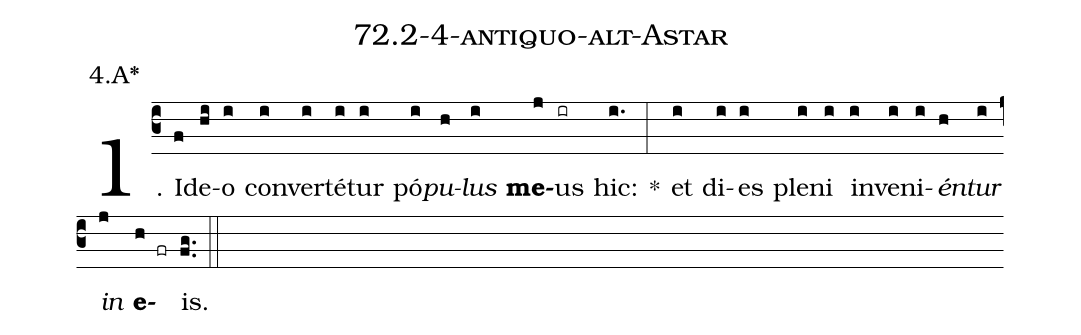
name: 72.2-4-antiquo-alt-Astar;
annotation: 4.A*;
%%
(c3)1. Id(f)e(hi)o(i) con(i)ver(i)té(i)tur(i) pó(i)<i>pu</i>(h)<i>lus</i>(i) <b>me</b>(j)us(ir) hic:(i.) *(:) et(i) di(i)es(i) ple(i)ni(i) in(i)ve(i)ni(i)<i>én</i>(h)<i>tur</i>(i) <i>in</i>(j) <b>e</b>(h fr)is.(fg..) (::)


%E(i) u(h) o(i) u(j) a(h) e.(fg..) (::)
